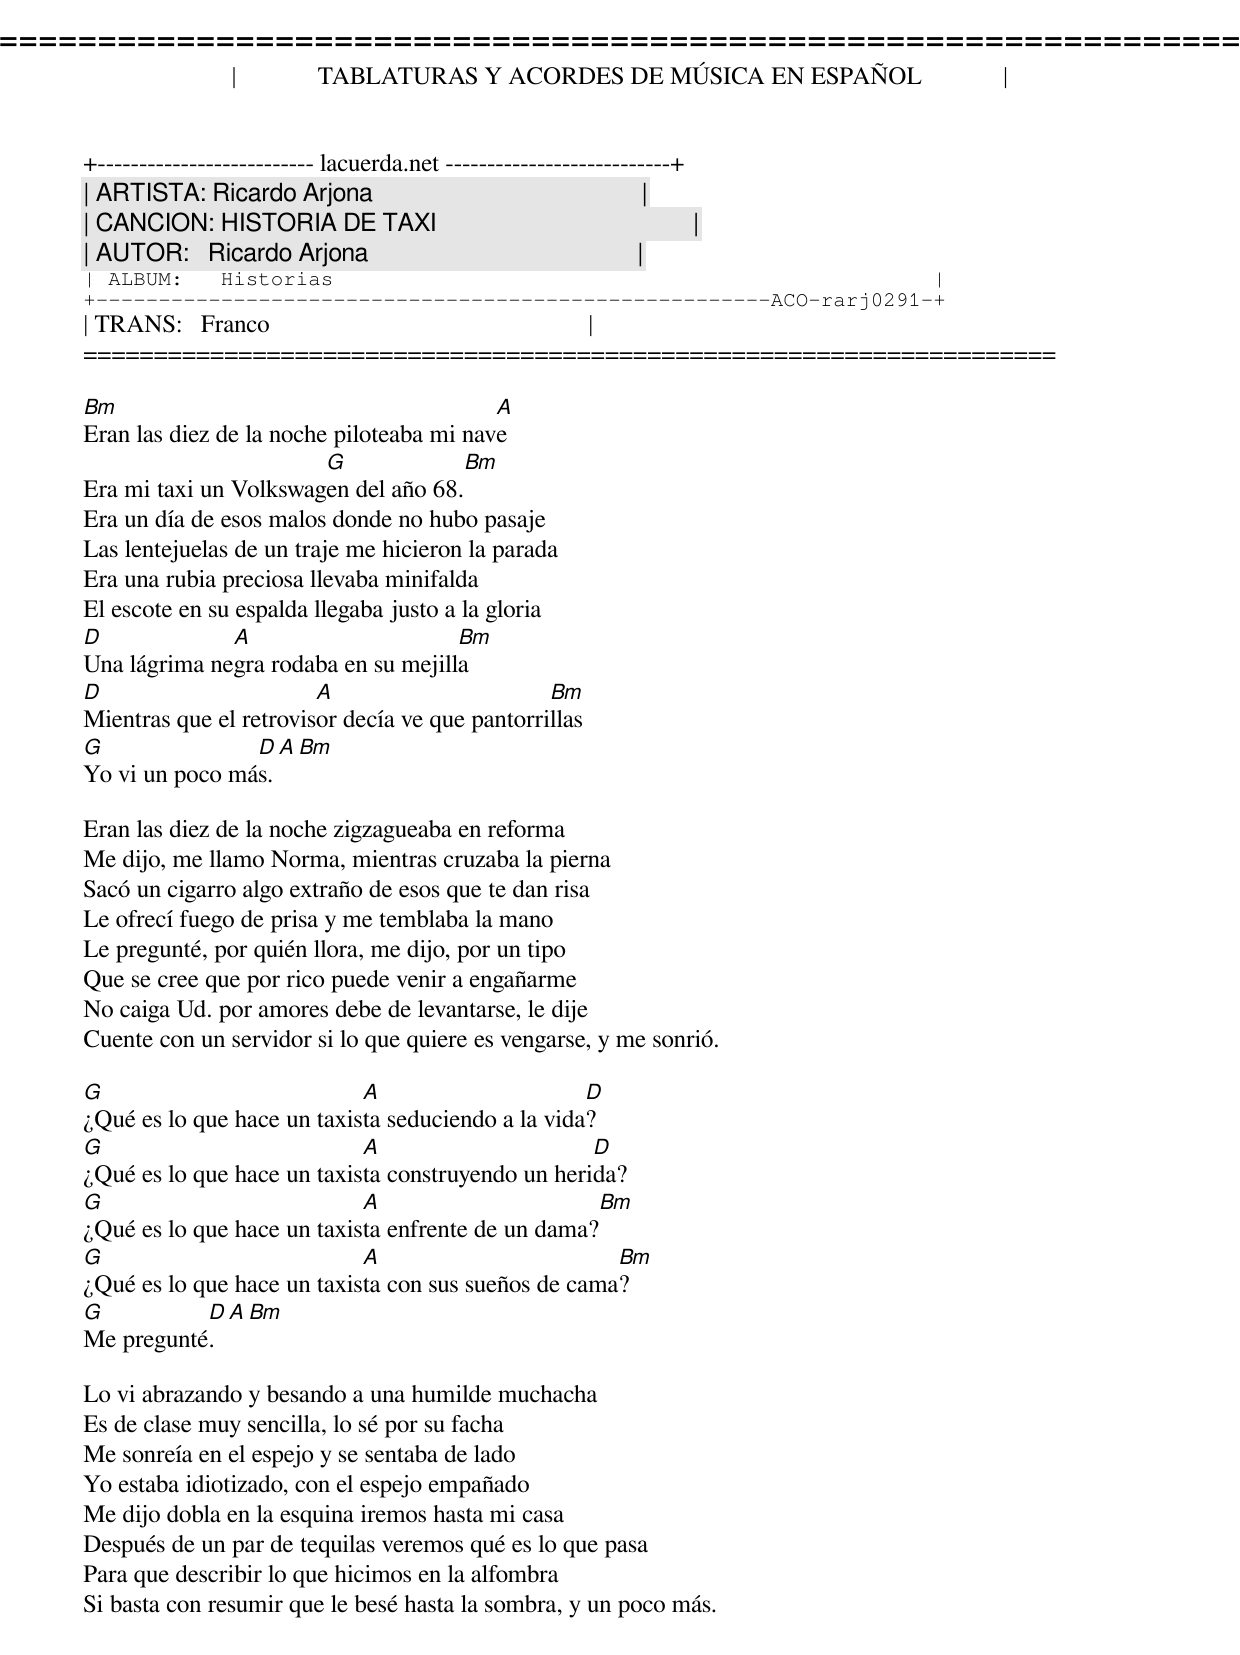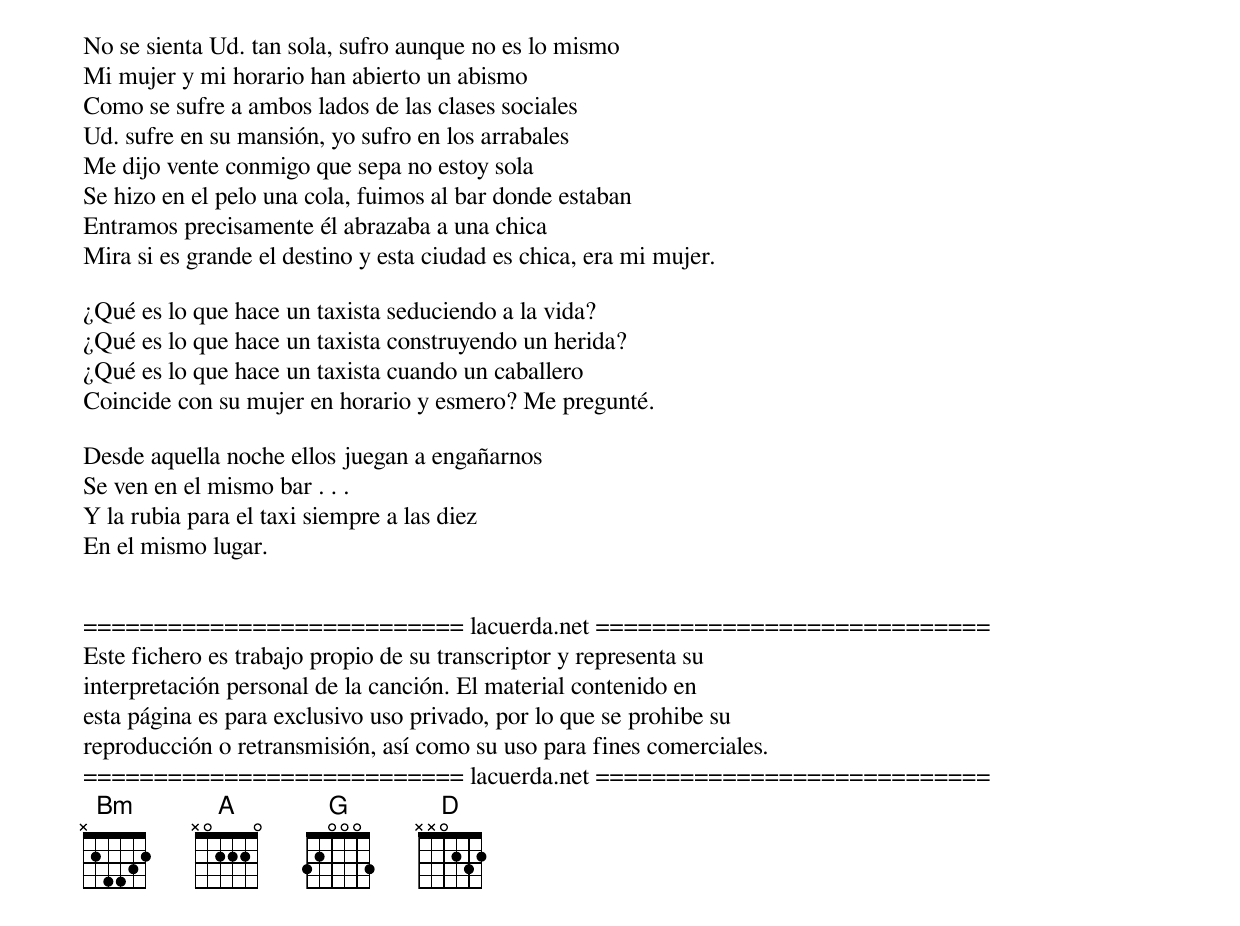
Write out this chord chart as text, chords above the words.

=====================================================================
|             TABLATURAS Y ACORDES DE MÚSICA EN ESPAÑOL             |
+-------------------------- lacuerda.net ---------------------------+
| ARTISTA: Ricardo Arjona                                           |
| CANCION: HISTORIA DE TAXI                                         |
| AUTOR:   Ricardo Arjona                                           |
| ALBUM:   Historias                                                |
+------------------------------------------------------ACO-rarj0291-+
| TRANS:   Franco                                                   |
=====================================================================

Bm                                        A
Eran las diez de la noche piloteaba mi nave
                       G              Bm
Era mi taxi un Volkswagen del año 68.
Era un día de esos malos donde no hubo pasaje
Las lentejuelas de un traje me hicieron la parada
Era una rubia preciosa llevaba minifalda
El escote en su espalda llegaba justo a la gloria
D             A                      Bm
Una lágrima negra rodaba en su mejilla
D                       A                       Bm
Mientras que el retrovisor decía ve que pantorrillas
G               D  A  Bm
Yo vi un poco más.

Eran las diez de la noche zigzagueaba en reforma
Me dijo, me llamo Norma, mientras cruzaba la pierna
Sacó un cigarro algo extraño de esos que te dan risa
Le ofrecí fuego de prisa y me temblaba la mano
Le pregunté, por quién llora, me dijo, por un tipo
Que se cree que por rico puede venir a engañarme
No caiga Ud. por amores debe de levantarse, le dije
Cuente con un servidor si lo que quiere es vengarse, y me sonrió.

G                           A                      D
¿Qué es lo que hace un taxista seduciendo a la vida?
G                           A                      D
¿Qué es lo que hace un taxista construyendo un herida?
G                           A                      Bm
¿Qué es lo que hace un taxista enfrente de un dama?
G                           A                        Bm
¿Qué es lo que hace un taxista con sus sueños de cama?
G          D  A  Bm
Me pregunté.

Lo vi abrazando y besando a una humilde muchacha
Es de clase muy sencilla, lo sé por su facha
Me sonreía en el espejo y se sentaba de lado
Yo estaba idiotizado, con el espejo empañado
Me dijo dobla en la esquina iremos hasta mi casa
Después de un par de tequilas veremos qué es lo que pasa
Para que describir lo que hicimos en la alfombra
Si basta con resumir que le besé hasta la sombra, y un poco más.

No se sienta Ud. tan sola, sufro aunque no es lo mismo
Mi mujer y mi horario han abierto un abismo
Como se sufre a ambos lados de las clases sociales
Ud. sufre en su mansión, yo sufro en los arrabales
Me dijo vente conmigo que sepa no estoy sola
Se hizo en el pelo una cola, fuimos al bar donde estaban
Entramos precisamente él abrazaba a una chica
Mira si es grande el destino y esta ciudad es chica, era mi mujer.

¿Qué es lo que hace un taxista seduciendo a la vida?
¿Qué es lo que hace un taxista construyendo un herida?
¿Qué es lo que hace un taxista cuando un caballero
Coincide con su mujer en horario y esmero? Me pregunté.

Desde aquella noche ellos juegan a engañarnos
Se ven en el mismo bar . . .
Y la rubia para el taxi siempre a las diez
En el mismo lugar.


=========================== lacuerda.net ============================
Este fichero es trabajo propio de su transcriptor y representa su
interpretación personal de la canción. El material contenido en
esta página es para exclusivo uso privado, por lo que se prohibe su
reproducción o retransmisión, así como su uso para fines comerciales.
=========================== lacuerda.net ============================
